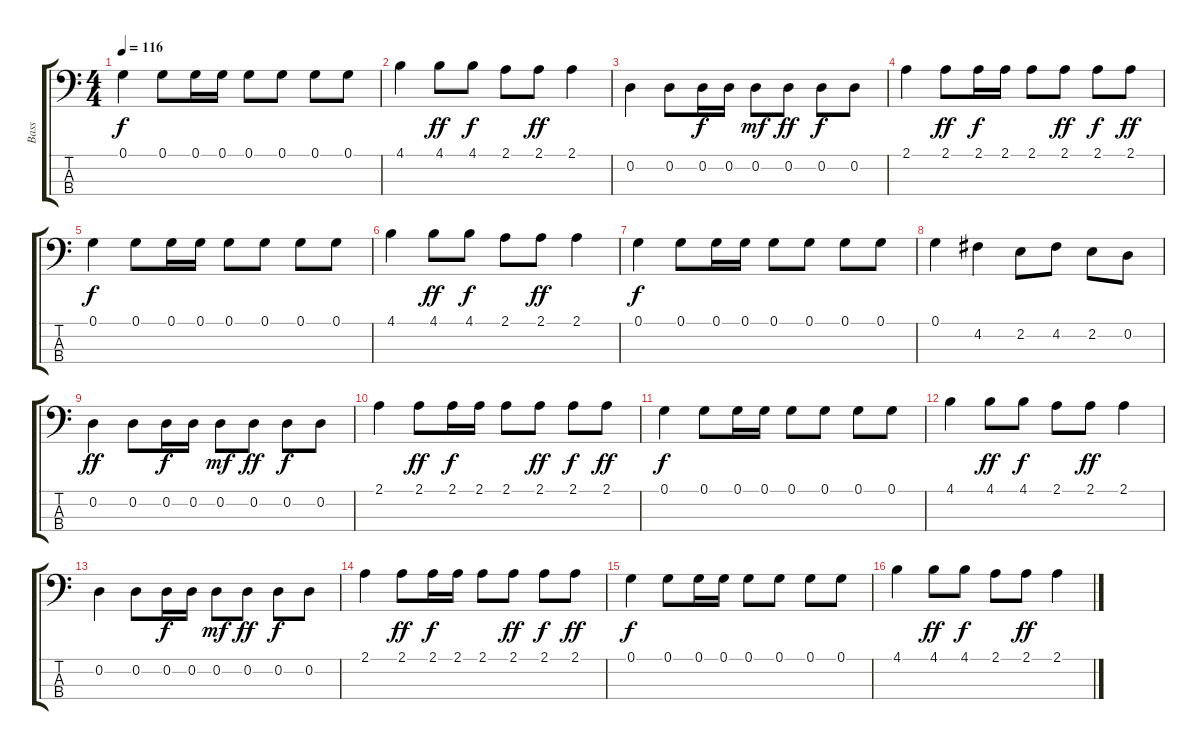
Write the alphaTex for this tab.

\track ("Bass" "Bass") {instrument electricbassfinger}
\staff {score tabs}
\tuning (G2 D2 A1 E1) {hide}
\ts (4 4)
\tempo 116
\clef f4
\ks c
0.1.4{dy f} 0.1.8 0.1.16 0.1.16 0.1.8 0.1.8 0.1.8 0.1.8 |
4.1.4 4.1.8{dy ff} 4.1.8{dy f} 2.1.8 2.1.8{dy ff} 2.1.4 |
0.2.4 0.2.8 0.2.16{dy f} 0.2.16 0.2.8{dy mf} 0.2.8{dy ff} 0.2.8{dy f} 0.2.8 |
2.1.4 2.1.8{dy ff} 2.1.16{dy f} 2.1.16 2.1.8 2.1.8{dy ff} 2.1.8{dy f} 2.1.8{dy ff} |
0.1.4{dy f} 0.1.8 0.1.16 0.1.16 0.1.8 0.1.8 0.1.8 0.1.8 |
4.1.4 4.1.8{dy ff} 4.1.8{dy f} 2.1.8 2.1.8{dy ff} 2.1.4 |
0.1.4{dy f} 0.1.8 0.1.16 0.1.16 0.1.8 0.1.8 0.1.8 0.1.8 |
0.1.4 4.2.4 2.2.8 4.2.8 2.2.8 0.2.8 |
0.2.4{dy ff} 0.2.8 0.2.16{dy f} 0.2.16 0.2.8{dy mf} 0.2.8{dy ff} 0.2.8{dy f} 0.2.8 |
2.1.4 2.1.8{dy ff} 2.1.16{dy f} 2.1.16 2.1.8 2.1.8{dy ff} 2.1.8{dy f} 2.1.8{dy ff} |
0.1.4{dy f} 0.1.8 0.1.16 0.1.16 0.1.8 0.1.8 0.1.8 0.1.8 |
4.1.4 4.1.8{dy ff} 4.1.8{dy f} 2.1.8 2.1.8{dy ff} 2.1.4 |
0.2.4 0.2.8 0.2.16{dy f} 0.2.16 0.2.8{dy mf} 0.2.8{dy ff} 0.2.8{dy f} 0.2.8 |
2.1.4 2.1.8{dy ff} 2.1.16{dy f} 2.1.16 2.1.8 2.1.8{dy ff} 2.1.8{dy f} 2.1.8{dy ff} |
0.1.4{dy f} 0.1.8 0.1.16 0.1.16 0.1.8 0.1.8 0.1.8 0.1.8 |
4.1.4 4.1.8{dy ff} 4.1.8{dy f} 2.1.8 2.1.8{dy ff} 2.1.4
